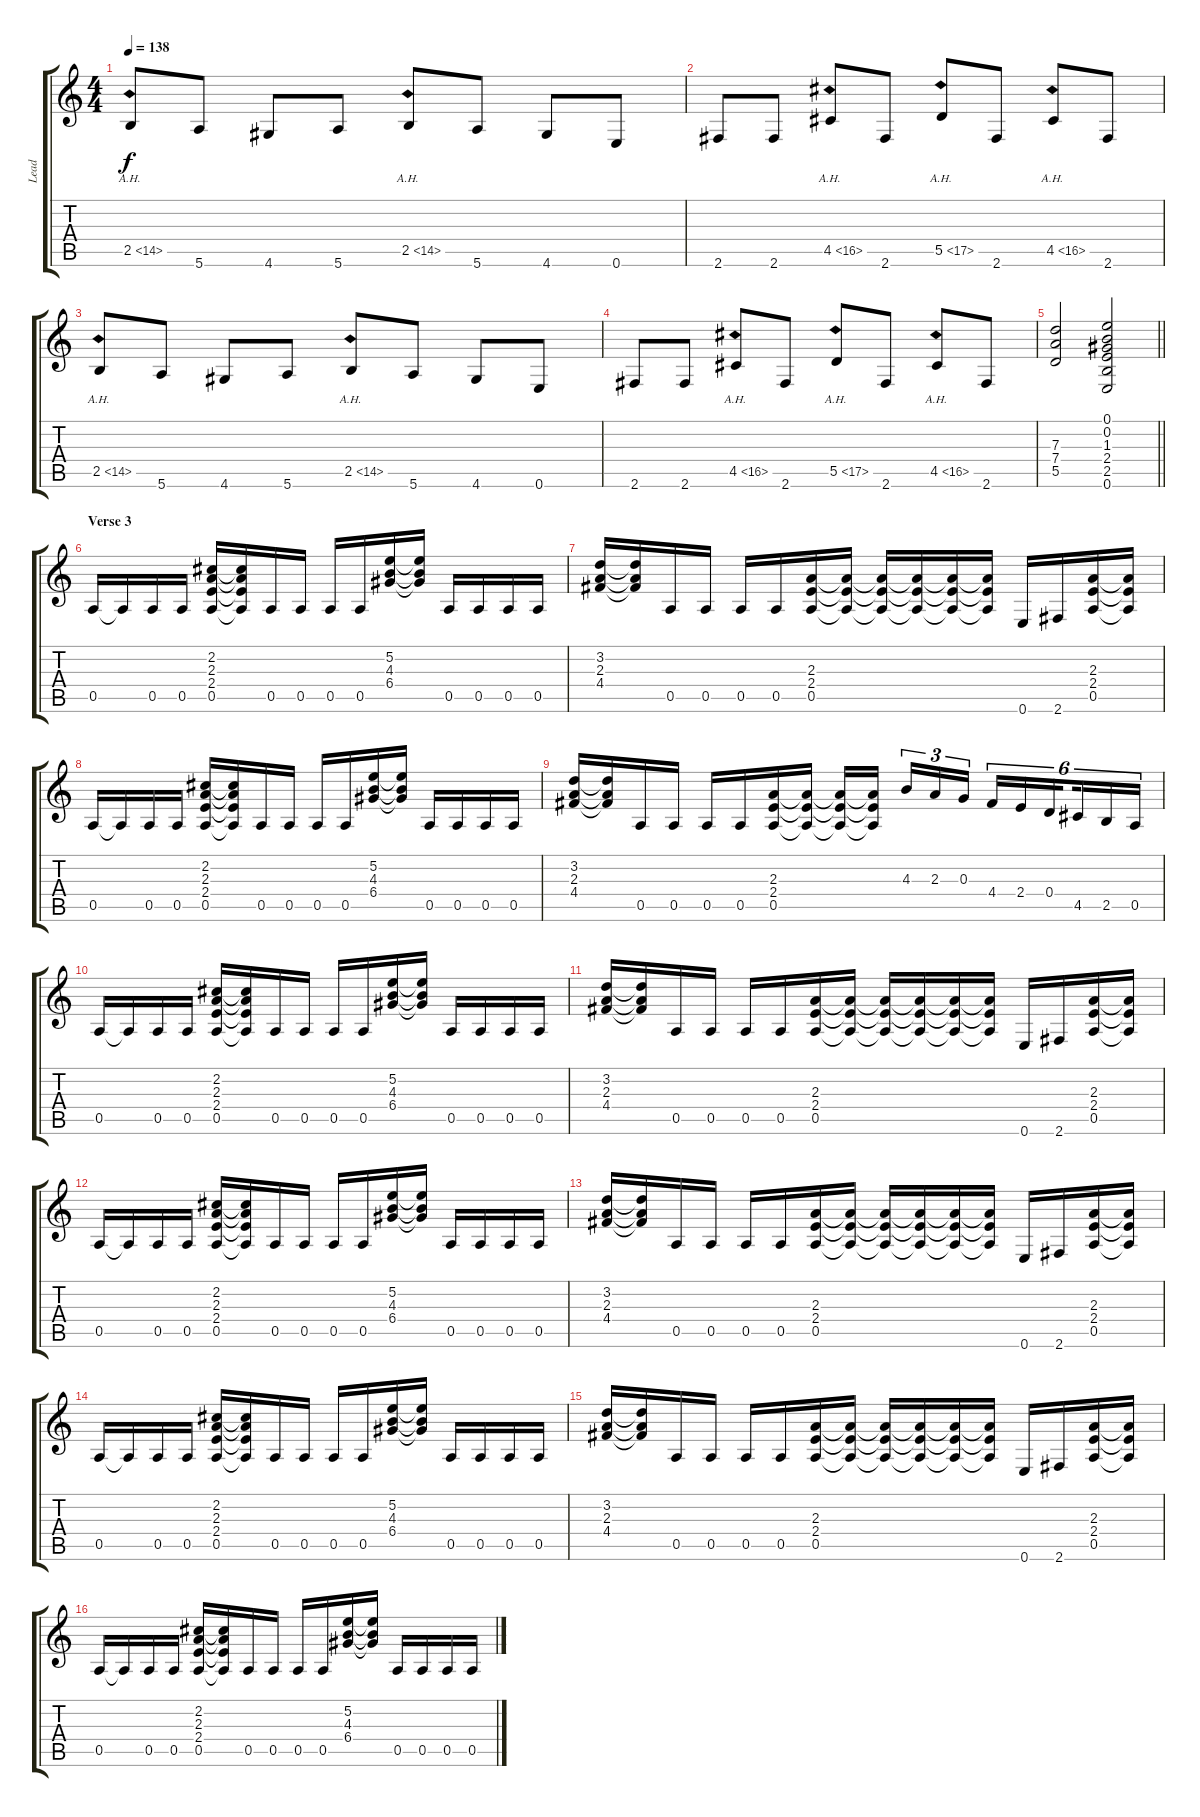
\track ("Lead" "Lead") {instrument overdrivenguitar}
\staff {score tabs}
\tuning (E4 B3 G3 D3 A2 E2) {hide}
\ts (4 4)
\tempo 138
\clef g2
\ks c
2.5{ah 12}.8{dy f} 5.6.8 4.6.8 5.6.8 2.5{ah 12}.8 5.6.8 4.6.8 0.6.8 |
2.6.8 2.6.8 4.5{ah 12}.8 2.6.8 5.5{ah 12}.8 2.6.8 4.5{ah 12}.8 2.6.8 |
2.5{ah 12}.8 5.6.8 4.6.8 5.6.8 2.5{ah 12}.8 5.6.8 4.6.8 0.6.8 |
2.6.8 2.6.8 4.5{ah 12}.8 2.6.8 5.5{ah 12}.8 2.6.8 4.5{ah 12}.8 2.6.8 |
\barLineRight lightlight
(7.3 7.4 5.5).2 (0.1 0.2 1.3 2.4 2.5 0.6).2 |
\section ("" "Verse 3")
0.5.16 0.5{t}.16 0.5.16 0.5.16 (2.2 2.3 2.4 0.5).16 (2.2{t} 2.3{t} 2.4{t} 0.5{t}).16 0.5.16 0.5.16 0.5.16 0.5.16 (5.2 4.3 6.4).16 (5.2{t} 4.3{t} 6.4{t}).16 0.5.16 0.5.16 0.5.16 0.5.16 |
(3.2 2.3 4.4).16 (3.2{t} 2.3{t} 4.4{t}).16 0.5.16 0.5.16 0.5.16 0.5.16 (2.3 2.4 0.5).16 (2.3{t} 2.4{t} 0.5{t}).16 (2.3{t} 2.4{t} 0.5{t}).16 (2.3{t} 2.4{t} 0.5{t}).16 (2.3{t} 2.4{t} 0.5{t}).16 (2.3{t} 2.4{t} 0.5{t}).16 0.6.16 2.6.16 (2.3 2.4 0.5).16 (2.3{t} 2.4{t} 0.5{t}).16 |
0.5.16 0.5{t}.16 0.5.16 0.5.16 (2.2 2.3 2.4 0.5).16 (2.2{t} 2.3{t} 2.4{t} 0.5{t}).16 0.5.16 0.5.16 0.5.16 0.5.16 (5.2 4.3 6.4).16 (5.2{t} 4.3{t} 6.4{t}).16 0.5.16 0.5.16 0.5.16 0.5.16 |
(3.2 2.3 4.4).16 (3.2{t} 2.3{t} 4.4{t}).16 0.5.16 0.5.16 0.5.16 0.5.16 (2.3 2.4 0.5).16 (2.3{t} 2.4{t} 0.5{t}).16 (2.3{t} 2.4{t} 0.5{t}).16 (2.3{t} 2.4{t} 0.5{t}).16{beam splitsecondary} 4.3.16{tu (3 2)} 2.3.16{tu (3 2)} 0.3.16{tu (3 2)} 4.4.16{tu (6 4)} 2.4.16{tu (6 4)} 0.4.16{tu (6 4) beam splitsecondary} 4.5.16{tu (6 4)} 2.5.16{tu (6 4)} 0.5.16{tu (6 4)} |
0.5.16 0.5{t}.16 0.5.16 0.5.16 (2.2 2.3 2.4 0.5).16 (2.2{t} 2.3{t} 2.4{t} 0.5{t}).16 0.5.16 0.5.16 0.5.16 0.5.16 (5.2 4.3 6.4).16 (5.2{t} 4.3{t} 6.4{t}).16 0.5.16 0.5.16 0.5.16 0.5.16 |
(3.2 2.3 4.4).16 (3.2{t} 2.3{t} 4.4{t}).16 0.5.16 0.5.16 0.5.16 0.5.16 (2.3 2.4 0.5).16 (2.3{t} 2.4{t} 0.5{t}).16 (2.3{t} 2.4{t} 0.5{t}).16 (2.3{t} 2.4{t} 0.5{t}).16 (2.3{t} 2.4{t} 0.5{t}).16 (2.3{t} 2.4{t} 0.5{t}).16 0.6.16 2.6.16 (2.3 2.4 0.5).16 (2.3{t} 2.4{t} 0.5{t}).16 |
0.5.16 0.5{t}.16 0.5.16 0.5.16 (2.2 2.3 2.4 0.5).16 (2.2{t} 2.3{t} 2.4{t} 0.5{t}).16 0.5.16 0.5.16 0.5.16 0.5.16 (5.2 4.3 6.4).16 (5.2{t} 4.3{t} 6.4{t}).16 0.5.16 0.5.16 0.5.16 0.5.16 |
(3.2 2.3 4.4).16 (3.2{t} 2.3{t} 4.4{t}).16 0.5.16 0.5.16 0.5.16 0.5.16 (2.3 2.4 0.5).16 (2.3{t} 2.4{t} 0.5{t}).16 (2.3{t} 2.4{t} 0.5{t}).16 (2.3{t} 2.4{t} 0.5{t}).16 (2.3{t} 2.4{t} 0.5{t}).16 (2.3{t} 2.4{t} 0.5{t}).16 0.6.16 2.6.16 (2.3 2.4 0.5).16 (2.3{t} 2.4{t} 0.5{t}).16 |
0.5.16 0.5{t}.16 0.5.16 0.5.16 (2.2 2.3 2.4 0.5).16 (2.2{t} 2.3{t} 2.4{t} 0.5{t}).16 0.5.16 0.5.16 0.5.16 0.5.16 (5.2 4.3 6.4).16 (5.2{t} 4.3{t} 6.4{t}).16 0.5.16 0.5.16 0.5.16 0.5.16 |
(3.2 2.3 4.4).16 (3.2{t} 2.3{t} 4.4{t}).16 0.5.16 0.5.16 0.5.16 0.5.16 (2.3 2.4 0.5).16 (2.3{t} 2.4{t} 0.5{t}).16 (2.3{t} 2.4{t} 0.5{t}).16 (2.3{t} 2.4{t} 0.5{t}).16 (2.3{t} 2.4{t} 0.5{t}).16 (2.3{t} 2.4{t} 0.5{t}).16 0.6.16 2.6.16 (2.3 2.4 0.5).16 (2.3{t} 2.4{t} 0.5{t}).16 |
0.5.16 0.5{t}.16 0.5.16 0.5.16 (2.2 2.3 2.4 0.5).16 (2.2{t} 2.3{t} 2.4{t} 0.5{t}).16 0.5.16 0.5.16 0.5.16 0.5.16 (5.2 4.3 6.4).16 (5.2{t} 4.3{t} 6.4{t}).16 0.5.16 0.5.16 0.5.16 0.5.16
